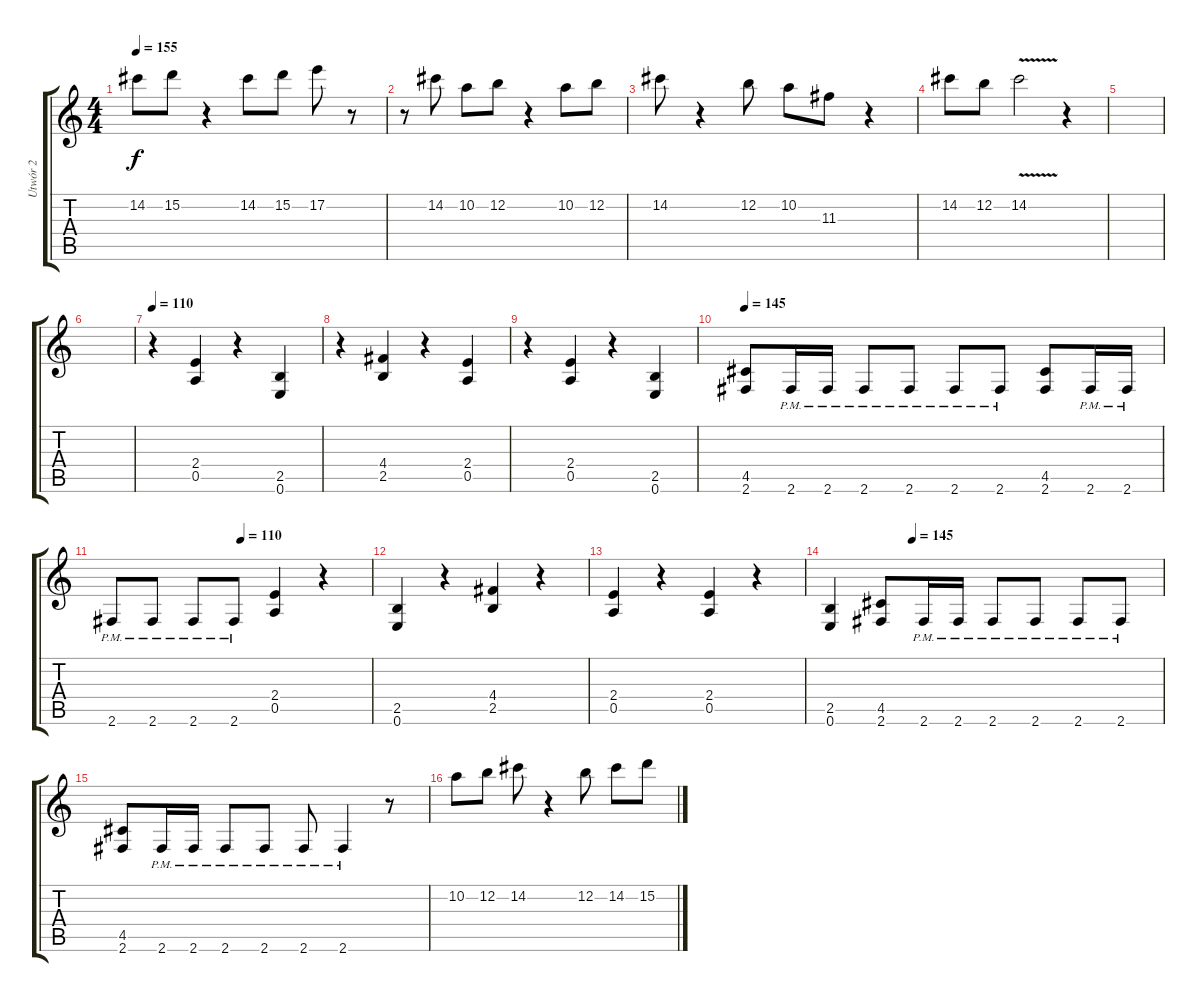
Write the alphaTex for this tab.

\track ("Utwór 2" "Utwór 2") {instrument distortionguitar}
\staff {score tabs}
\tuning (E4 B3 G3 D3 A2 E2) {hide}
\ts (4 4)
\tempo 155
\clef g2
\ks c
14.2.8{dy f} 15.2.8 r.4 14.2.8 15.2.8 17.2.8 r.8 |
r.8 14.2.8 10.2.8 12.2.8 r.4 10.2.8 12.2.8 |
14.2.8 r.4 12.2.8 10.2.8 11.3.8 r.4 |
14.2.8 12.2.8 14.2{v}.2 r.4 |
|
|
\tempo 110
r.4 (2.4 0.5).4 r.4 (2.5 0.6).4 |
r.4 (4.4 2.5).4 r.4 (2.4 0.5).4 |
r.4 (2.4 0.5).4 r.4 (2.5 0.6).4 |
\tempo 145
(4.5 2.6).8 2.6{pm}.16 2.6{pm}.16 2.6{pm}.8 2.6{pm}.8 2.6{pm}.8 2.6{pm}.8 (4.5 2.6).8 2.6{pm}.16 2.6{pm}.16 |
\tempo (110 0.5)
2.6{pm}.8 2.6{pm}.8 2.6{pm}.8 2.6{pm}.8 (2.4 0.5).4 r.4 |
(2.5 0.6).4 r.4 (4.4 2.5).4 r.4 |
(2.4 0.5).4 r.4 (2.4 0.5).4 r.4 |
\tempo (145 0.25)
(2.5 0.6).4 (4.5 2.6).8 2.6{pm}.16 2.6{pm}.16 2.6{pm}.8 2.6{pm}.8 2.6{pm}.8 2.6{pm}.8 |
(4.5 2.6).8 2.6{pm}.16 2.6{pm}.16 2.6{pm}.8 2.6{pm}.8 2.6{pm}.8 2.6{pm}.4 r.8 |
10.2.8 12.2.8 14.2.8 r.4 12.2.8 14.2.8 15.2.8
